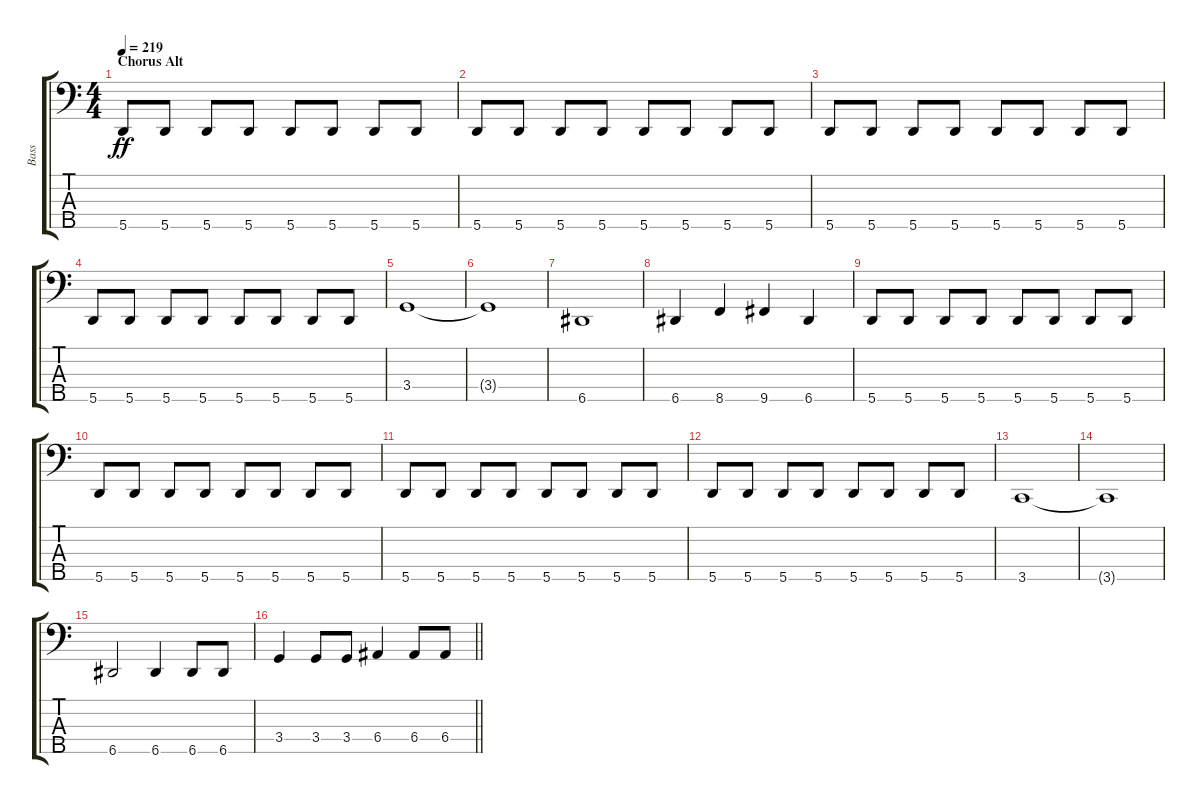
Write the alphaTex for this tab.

\track ("Bass" "Bass") {instrument electricbasspick}
\staff {score tabs}
\tuning (G2 D2 A1 E1 A0) {hide}
\ts (4 4)
\section ("" "Chorus Alt")
\tempo 219
\clef f4
\ks c
5.5.8{dy ff} 5.5.8 5.5.8 5.5.8 5.5.8 5.5.8 5.5.8 5.5.8 |
5.5.8 5.5.8 5.5.8 5.5.8 5.5.8 5.5.8 5.5.8 5.5.8 |
5.5.8 5.5.8 5.5.8 5.5.8 5.5.8 5.5.8 5.5.8 5.5.8 |
5.5.8 5.5.8 5.5.8 5.5.8 5.5.8 5.5.8 5.5.8 5.5.8 |
3.4.1 |
3.4{t}.1 |
6.5.1 |
6.5.4 8.5.4 9.5.4 6.5.4 |
5.5.8 5.5.8 5.5.8 5.5.8 5.5.8 5.5.8 5.5.8 5.5.8 |
5.5.8 5.5.8 5.5.8 5.5.8 5.5.8 5.5.8 5.5.8 5.5.8 |
5.5.8 5.5.8 5.5.8 5.5.8 5.5.8 5.5.8 5.5.8 5.5.8 |
5.5.8 5.5.8 5.5.8 5.5.8 5.5.8 5.5.8 5.5.8 5.5.8 |
3.5.1 |
3.5{t}.1 |
6.5.2 6.5.4 6.5.8 6.5.8 |
\barLineRight lightlight
3.4.4 3.4.8 3.4.8 6.4.4 6.4.8 6.4.8
